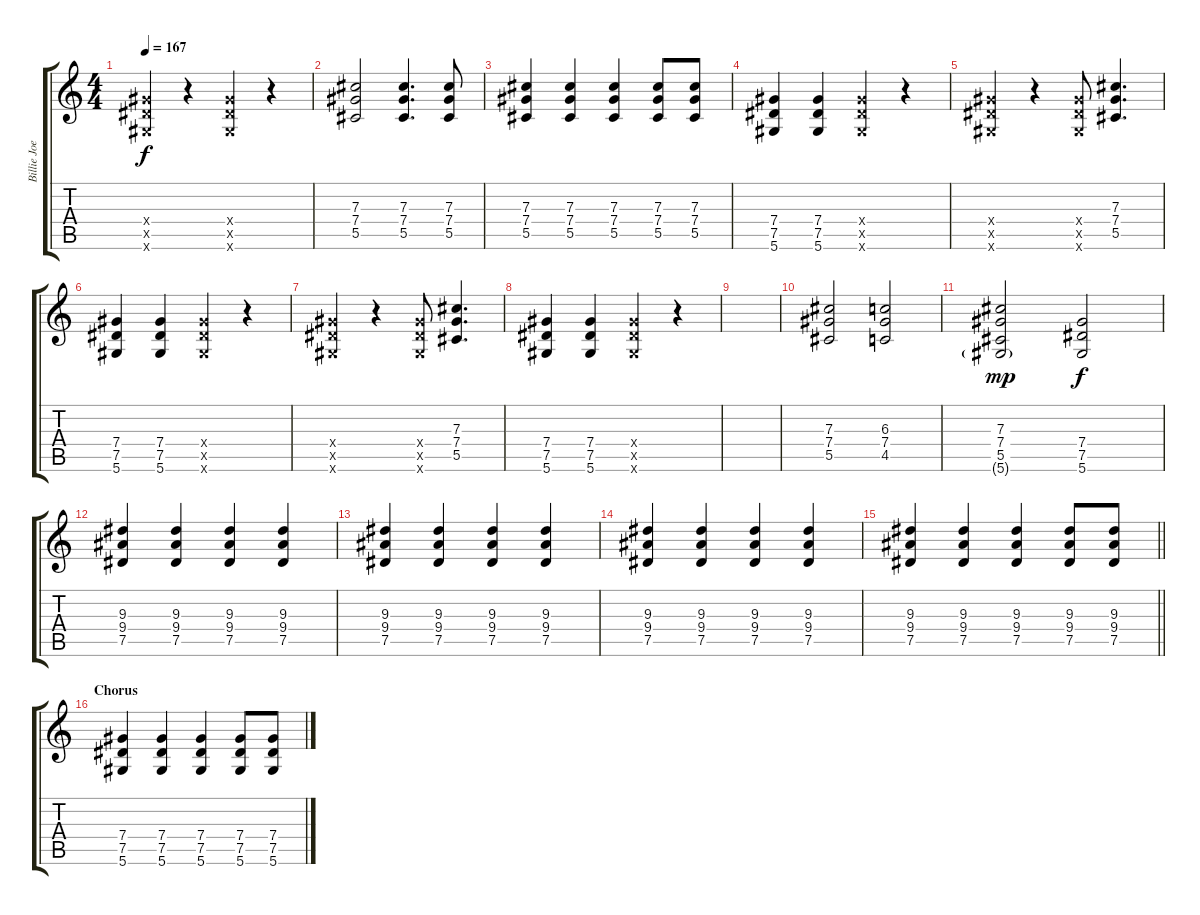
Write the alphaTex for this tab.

\track ("Billie Joe Armstrong - Guitar" "Billie Joe") {instrument distortionguitar}
\staff {score tabs}
\tuning (Eb4 Bb3 Gb3 Db3 Ab2 Eb2) {hide}
\ts (4 4)
\tempo 167
\clef g2
\ks c
(7.4{x} 7.5{x} 5.6{x}).4{dy f} r.4 (7.4{x} 7.5{x} 5.6{x}).4 r.4 |
(7.3 7.4 5.5).2 (7.3 7.4 5.5).4{d} (7.3 7.4 5.5).8 |
(7.3 7.4 5.5).4 (7.3 7.4 5.5).4 (7.3 7.4 5.5).4 (7.3 7.4 5.5).8 (7.3 7.4 5.5).8 |
(7.4 7.5 5.6).4 (7.4 7.5 5.6).4 (7.4{x} 7.5{x} 5.6{x}).4 r.4 |
(7.4{x} 7.5{x} 5.6{x}).4 r.4 (7.4{x} 7.5{x} 5.6{x}).8 (7.3 7.4 5.5).4{d} |
(7.4 7.5 5.6).4 (7.4 7.5 5.6).4 (7.4{x} 7.5{x} 5.6{x}).4 r.4 |
(7.4{x} 7.5{x} 5.6{x}).4 r.4 (7.4{x} 7.5{x} 5.6{x}).8 (7.3 7.4 5.5).4{d} |
(7.4 7.5 5.6).4 (7.4 7.5 5.6).4 (7.4{x} 7.5{x} 5.6{x}).4 r.4 |
|
(7.3 7.4 5.5).2 (6.3 7.4 4.5).2 |
(7.3 7.4 5.5 5.6{g}).2{dy mp} (7.4 7.5 5.6).2{dy f} |
(9.3 9.4 7.5).4 (9.3 9.4 7.5).4 (9.3 9.4 7.5).4 (9.3 9.4 7.5).4 |
(9.3 9.4 7.5).4 (9.3 9.4 7.5).4 (9.3 9.4 7.5).4 (9.3 9.4 7.5).4 |
(9.3 9.4 7.5).4 (9.3 9.4 7.5).4 (9.3 9.4 7.5).4 (9.3 9.4 7.5).4 |
\barLineRight lightlight
(9.3 9.4 7.5).4 (9.3 9.4 7.5).4 (9.3 9.4 7.5).4 (9.3 9.4 7.5).8 (9.3 9.4 7.5).8 |
\section ("" "Chorus")
(7.4 7.5 5.6).4 (7.4 7.5 5.6).4 (7.4 7.5 5.6).4 (7.4 7.5 5.6).8 (7.4 7.5 5.6).8
